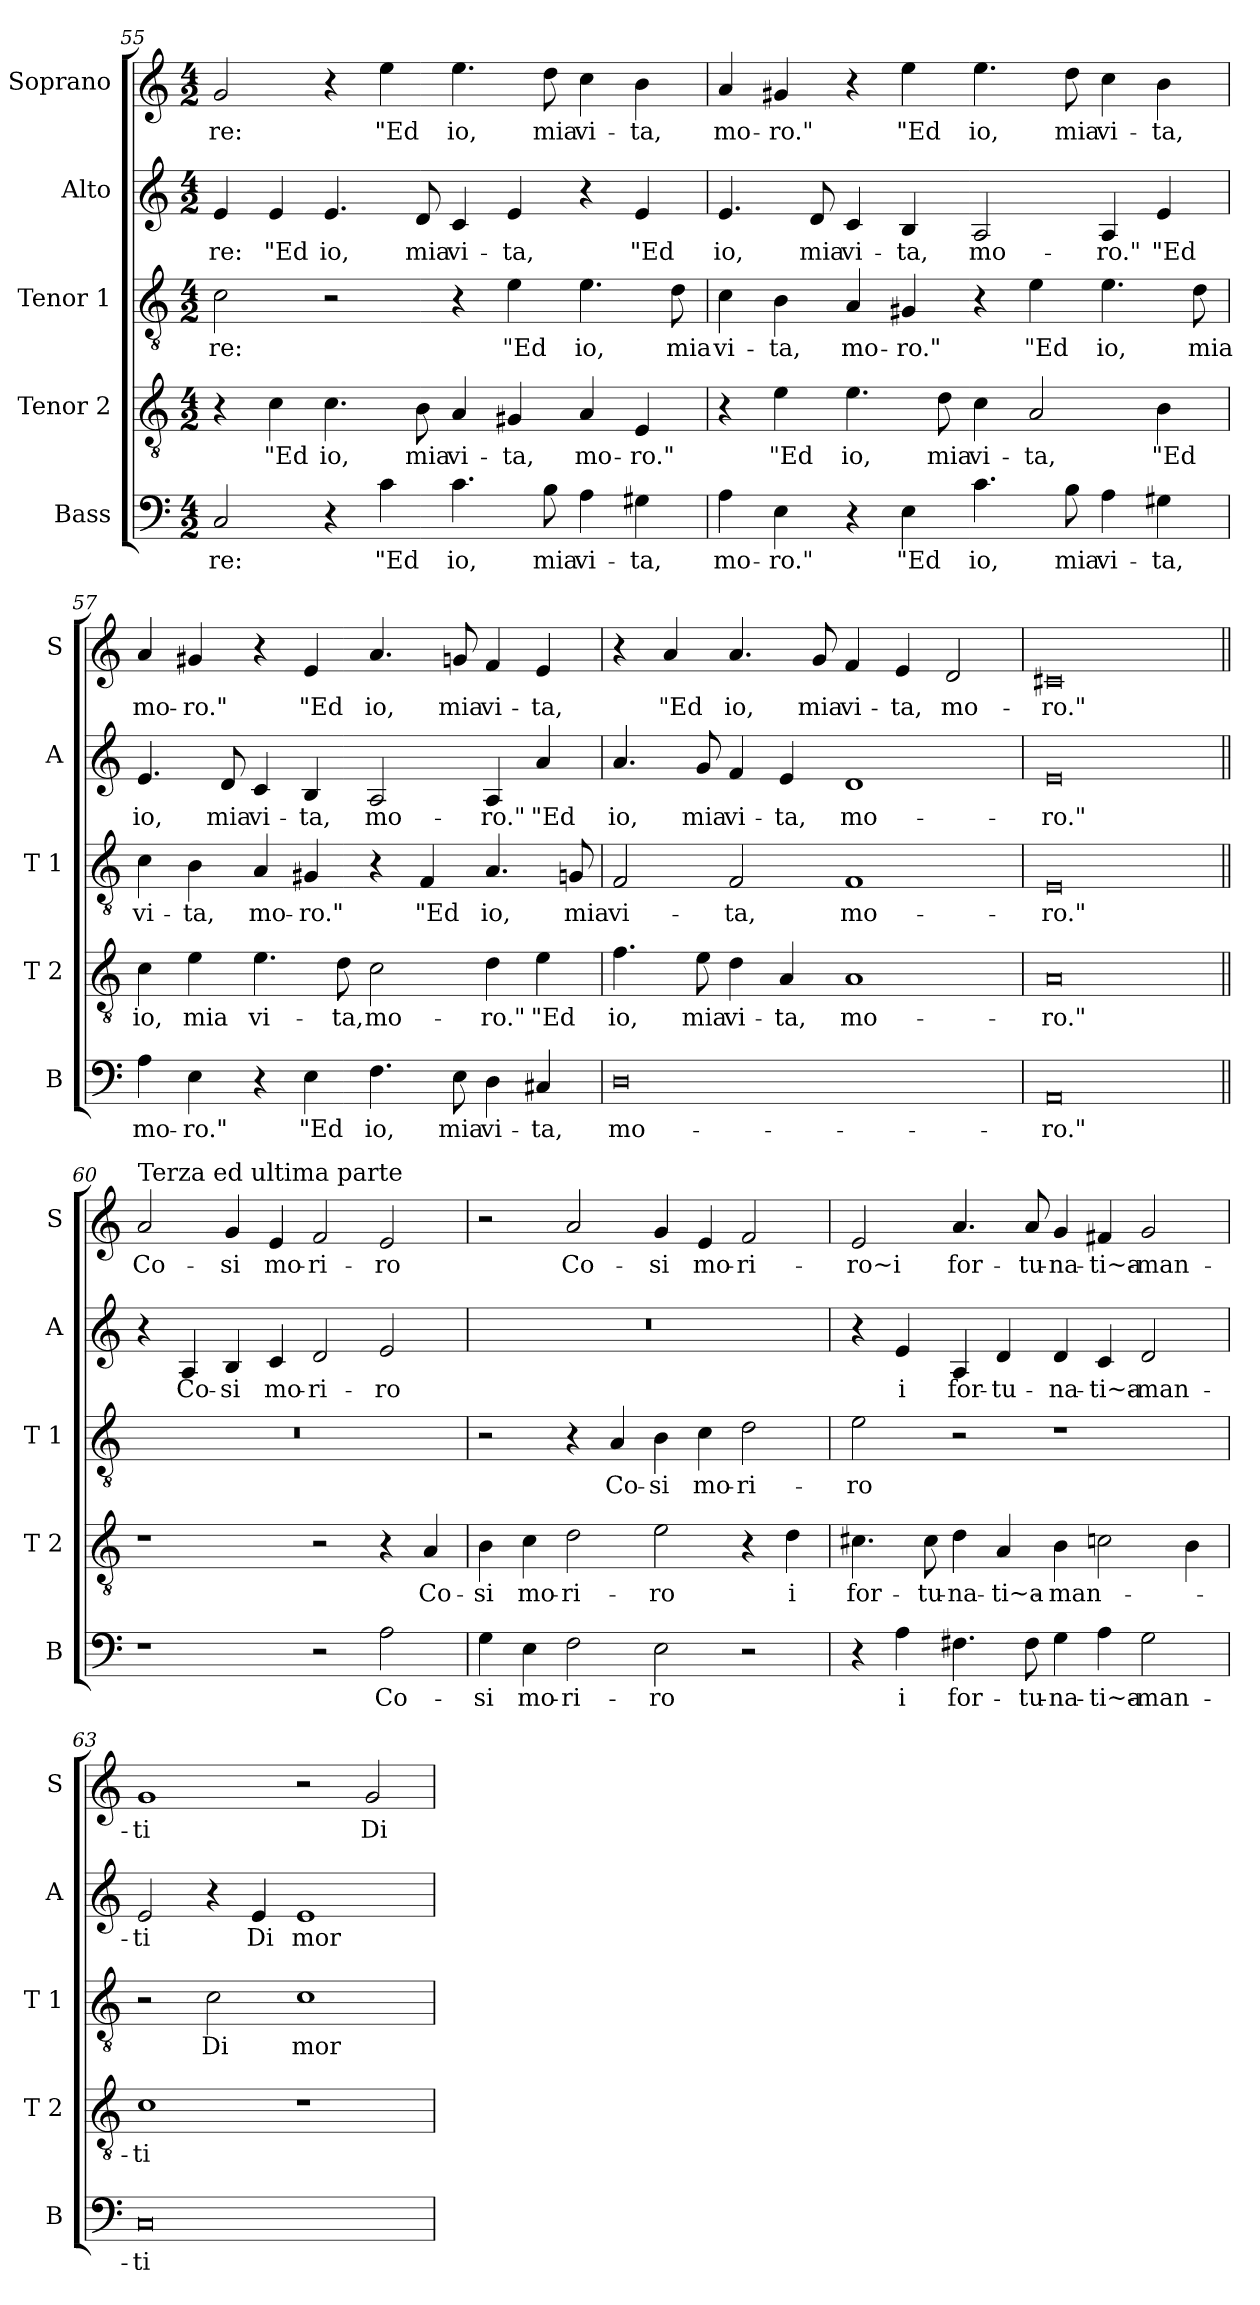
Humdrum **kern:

**kern	**text	**kern	**text	**kern	**text	**kern	**text	**kern	**text
*part5	*part5	*part4	*part4	*part3	*part3	*part2	*part2	*part1	*part1
*staff5	*staff5	*staff4	*staff4	*staff3	*staff3	*staff2	*staff2	*staff1	*staff1
*I"Bass	*	*I"Tenor 2	*	*I"Tenor 1	*	*I"Alto	*	*I"Soprano	*
*I'B	*	*I'T 2	*	*I'T 1	*	*I'A	*	*I'S	*
!!LO:LB:g=z
*clefF4	*	*clefGv2	*	*clefGv2	*	*clefG2	*	*clefG2	*
*k[]	*	*k[]	*	*k[]	*	*k[]	*	*k[]	*
*C:	*	*C:	*	*C:	*	*C:	*	*C:	*
*M4/2	*	*M4/2	*	*M4/2	*	*M4/2	*	*M4/2	*
=55	=55	=55	=55	=55	=55	=55	=55	=55	=55
2C/	-re:	4r	.	2c\	-re:	4e/	-re:	2g/	-re:
.	.	4c\	"Ed	.	.	4e/	"Ed	.	.
4r	.	4.c\	io,	2r	.	4.e/	io,	4r	.
4c\	"Ed	.	.	.	.	.	.	4ee\	"Ed
.	.	8B\	mia	.	.	8d/	mia	.	.
4.c\	io,	4A/	vi-	4r	.	4c/	vi-	4.ee\	io,
.	.	4G#X/	-ta,	4e\	"Ed	4e/	-ta,	.	.
8B\	mia	.	.	.	.	.	.	8dd\	mia
4A\	vi-	4A/	mo-	4.e\	io,	4r	.	4cc\	vi-
4G#X\	-ta,	4E/	-ro."	.	.	4e/	"Ed	4b\	-ta,
.	.	.	.	8d\	mia	.	.	.	.
=56	=56	=56	=56	=56	=56	=56	=56	=56	=56
4A\	mo-	4r	.	4c\	vi-	4.e/	io,	4a/	mo-
4E\	-ro."	4e\	"Ed	4B\	-ta,	.	.	4g#X/	-ro."
.	.	.	.	.	.	8d/	mia	.	.
4r	.	4.e\	io,	4A/	mo-	4c/	vi-	4r	.
4E\	"Ed	.	.	4G#X/	-ro."	4B/	-ta,	4ee\	"Ed
.	.	8d\	mia	.	.	.	.	.	.
4.c\	io,	4c\	vi-	4r	.	2A/	mo-	4.ee\	io,
.	.	2A/	-ta,	4e\	"Ed	.	.	.	.
8B\	mia	.	.	.	.	.	.	8dd\	mia
4A\	vi-	.	.	4.e\	io,	4A/	-ro."	4cc\	vi-
4G#X\	-ta,	4B\	"Ed	.	.	4e/	"Ed	4b\	-ta,
.	.	.	.	8d\	mia	.	.	.	.
!!LO:PB:g=z
=57	=57	=57	=57	=57	=57	=57	=57	=57	=57
4A\	mo-	4c\	io,	4c\	vi-	4.e/	io,	4a/	mo-
4E\	-ro."	4e\	mia	4B\	-ta,	.	.	4g#X/	-ro."
.	.	.	.	.	.	8d/	mia	.	.
4r	.	4.e\	vi-	4A/	mo-	4c/	vi-	4r	.
4E\	"Ed	.	.	4G#X/	-ro."	4B/	-ta,	4e/	"Ed
.	.	8d\	-ta,	.	.	.	.	.	.
4.F\	io,	2c\	mo-	4r	.	2A/	mo-	4.a/	io,
.	.	.	.	4F/	"Ed	.	.	.	.
8E\	mia	.	.	.	.	.	.	8gn/	mia
4D\	vi-	4d\	-ro."	4.A/	io,	4A/	-ro."	4f/	vi-
4C#X/	-ta,	4e\	"Ed	.	.	4a/	"Ed	4e/	-ta,
.	.	.	.	8Gn/	mia	.	.	.	.
=58	=58	=58	=58	=58	=58	=58	=58	=58	=58
0D	mo-	4.f\	io,	2F/	vi-	4.a/	io,	4r	.
.	.	.	.	.	.	.	.	4a/	"Ed
.	.	8e\	mia	.	.	8g/	mia	.	.
.	.	4d\	vi-	2F/	-ta,	4f/	vi-	4.a/	io,
.	.	4A/	-ta,	.	.	4e/	-ta,	.	.
.	.	.	.	.	.	.	.	8g/	mia
.	.	1A	mo-	1F	mo-	1d	mo-	4f/	vi-
.	.	.	.	.	.	.	.	4e/	-ta,
.	.	.	.	.	.	.	.	2d/	mo-
=59	=59	=59	=59	=59	=59	=59	=59	=59	=59
0AA	-ro."	0A	-ro."	0E	-ro."	0e	-ro."	0c#X	-ro."
!!LO:LB:g=z
=60||	=60||	=60||	=60||	=60||	=60||	=60||	=60||	=60||	=60||
!	!	!	!	!	!	!	!	!LO:TX:a:t=Terza ed ultima parte	!
1r	.	1r	.	0r	.	4r	.	2a/	Co-
.	.	.	.	.	.	4A/	Co-	.	.
.	.	.	.	.	.	4B/	-si	4g/	-si
.	.	.	.	.	.	4c/	mo-	4e/	mo-
2r	.	2r	.	.	.	2d/	-ri-	2f/	-ri-
2A\	Co-	4r	.	.	.	2e/	-ro	2e/	-ro
.	.	4A/	Co-	.	.	.	.	.	.
=61	=61	=61	=61	=61	=61	=61	=61	=61	=61
4G\	-si	4B\	-si	2r	.	0r	.	2r	.
4E\	mo-	4c\	mo-	.	.	.	.	.	.
2F\	-ri-	2d\	-ri-	4r	.	.	.	2a/	Co-
.	.	.	.	4A/	Co-	.	.	.	.
2E\	-ro	2e\	-ro	4B\	-si	.	.	4g/	-si
.	.	.	.	4c\	mo-	.	.	4e/	mo-
2r	.	4r	.	2d\	-ri-	.	.	2f/	-ri-
.	.	4d\	i	.	.	.	.	.	.
=62	=62	=62	=62	=62	=62	=62	=62	=62	=62
4r	.	4.c#X\	for-	2e\	-ro	4r	.	2e/	-ro~i
4A\	i	.	.	.	.	4e/	i	.	.
.	.	8c#\	-tu-	.	.	.	.	.	.
4.F#X\	for-	4d\	-na-	2r	.	4A/	for-	4.a/	for-
.	.	4A/	-ti~a-	.	.	4d/	-tu-	.	.
8F#\	-tu-	.	.	.	.	.	.	8a/	-tu-
4G\	-na-	4B\	-man-	1r	.	4d/	-na-	4g/	-na-
4A\	-ti~a-	2cn\	.	.	.	4c/	-ti~a-	4f#X/	-ti~a-
2G\	-man-	.	.	.	.	2d/	-man-	2g/	-man-
.	.	4B\	.	.	.	.	.	.	.
!!LO:LB:g=z
=63	=63	=63	=63	=63	=63	=63	=63	=63	=63
0C	-ti	1c	-ti	2r	.	2e/	-ti	1g	-ti
.	.	.	.	2c\	Di	4r	.	.	.
.	.	.	.	.	.	4e/	Di	.	.
.	.	1r	.	1c	mor-	1e	mor-	2r	.
.	.	.	.	.	.	.	.	2g/	Di
=	=	=	=	=	=	=	=	=	=
*-	*-	*-	*-	*-	*-	*-	*-	*-	*-
